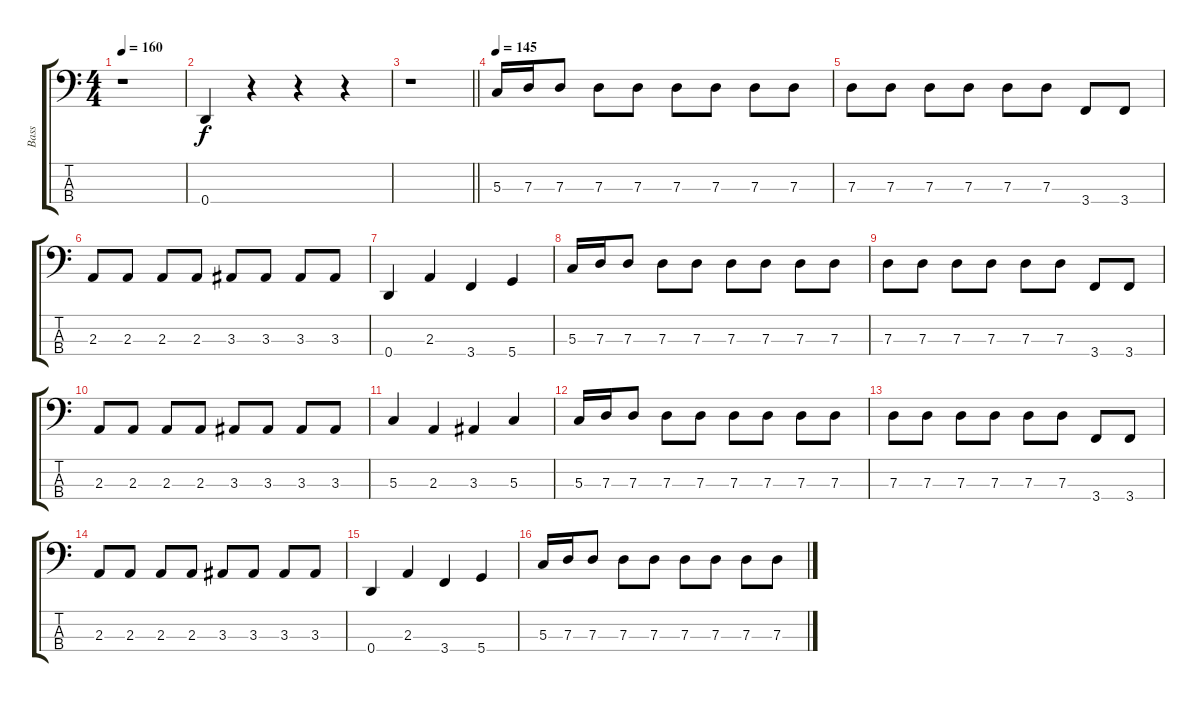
\track ("Bass" "Bass") {instrument electricbassfinger}
\staff {score tabs}
\tuning (F2 C2 G1 D1) {hide}
\ts (4 4)
\tempo 160
\clef f4
\ks c
r.1{dy f instrument electricbassfinger} |
0.4.4 r.4 r.4 r.4 |
\barLineRight lightlight
r.1 |
\tempo 145
5.3.16 7.3.16 7.3.8 7.3.8 7.3.8 7.3.8 7.3.8 7.3.8 7.3.8 |
7.3.8 7.3.8 7.3.8 7.3.8 7.3.8 7.3.8 3.4.8 3.4.8 |
2.3.8 2.3.8 2.3.8 2.3.8 3.3.8 3.3.8 3.3.8 3.3.8 |
0.4.4 2.3.4 3.4.4 5.4.4 |
5.3.16 7.3.16 7.3.8 7.3.8 7.3.8 7.3.8 7.3.8 7.3.8 7.3.8 |
7.3.8 7.3.8 7.3.8 7.3.8 7.3.8 7.3.8 3.4.8 3.4.8 |
2.3.8 2.3.8 2.3.8 2.3.8 3.3.8 3.3.8 3.3.8 3.3.8 |
5.3.4 2.3.4 3.3.4 5.3.4 |
5.3.16 7.3.16 7.3.8 7.3.8 7.3.8 7.3.8 7.3.8 7.3.8 7.3.8 |
7.3.8 7.3.8 7.3.8 7.3.8 7.3.8 7.3.8 3.4.8 3.4.8 |
2.3.8 2.3.8 2.3.8 2.3.8 3.3.8 3.3.8 3.3.8 3.3.8 |
0.4.4 2.3.4 3.4.4 5.4.4 |
5.3.16 7.3.16 7.3.8 7.3.8 7.3.8 7.3.8 7.3.8 7.3.8 7.3.8
